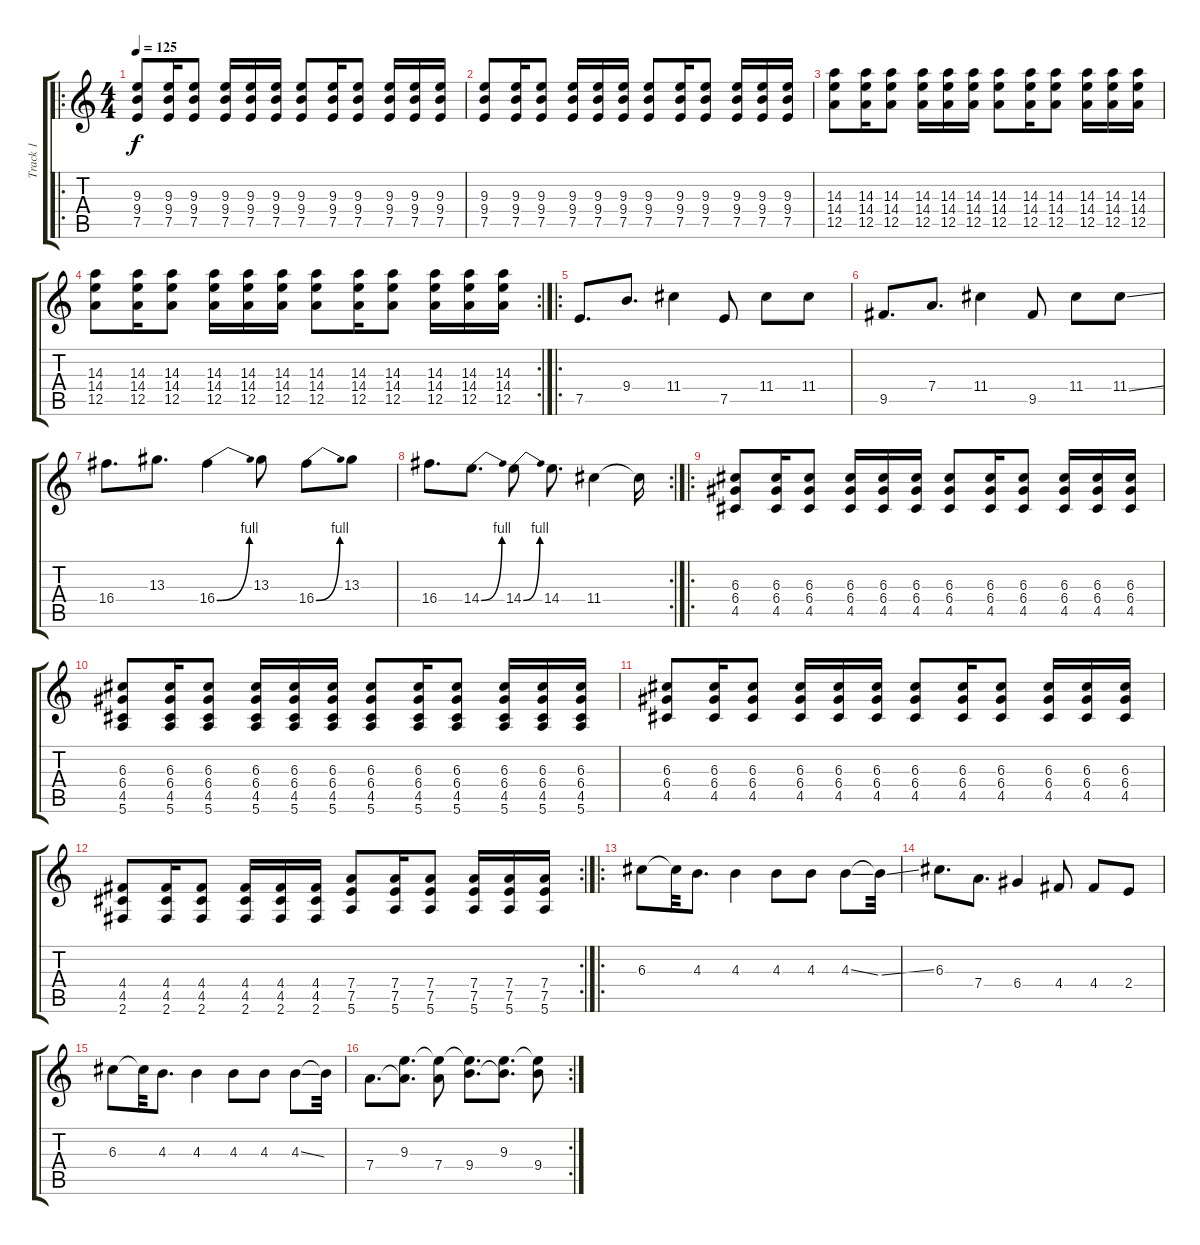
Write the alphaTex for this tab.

\track ("Track 1" "Track 1") {instrument distortionguitar}
\staff {score tabs}
\tuning (E4 B3 G3 D3 A2 E2) {hide}
\ro
\ts (4 4)
\tempo 125
\clef g2
\ks c
(9.3 9.4 7.5).8{dy f} (9.3 9.4 7.5).16 (9.3 9.4 7.5).8 (9.3 9.4 7.5).16 (9.3 9.4 7.5).16 (9.3 9.4 7.5).16 (9.3 9.4 7.5).8 (9.3 9.4 7.5).16 (9.3 9.4 7.5).8 (9.3 9.4 7.5).16 (9.3 9.4 7.5).16 (9.3 9.4 7.5).16 |
(9.3 9.4 7.5).8 (9.3 9.4 7.5).16 (9.3 9.4 7.5).8 (9.3 9.4 7.5).16 (9.3 9.4 7.5).16 (9.3 9.4 7.5).16 (9.3 9.4 7.5).8 (9.3 9.4 7.5).16 (9.3 9.4 7.5).8 (9.3 9.4 7.5).16 (9.3 9.4 7.5).16 (9.3 9.4 7.5).16 |
(14.3 14.4 12.5).8 (14.3 14.4 12.5).16 (14.3 14.4 12.5).8 (14.3 14.4 12.5).16 (14.3 14.4 12.5).16 (14.3 14.4 12.5).16 (14.3 14.4 12.5).8 (14.3 14.4 12.5).16 (14.3 14.4 12.5).8 (14.3 14.4 12.5).16 (14.3 14.4 12.5).16 (14.3 14.4 12.5).16 |
\rc 2
(14.3 14.4 12.5).8 (14.3 14.4 12.5).16 (14.3 14.4 12.5).8 (14.3 14.4 12.5).16 (14.3 14.4 12.5).16 (14.3 14.4 12.5).16 (14.3 14.4 12.5).8 (14.3 14.4 12.5).16 (14.3 14.4 12.5).8 (14.3 14.4 12.5).16 (14.3 14.4 12.5).16 (14.3 14.4 12.5).16 |
\ro
7.5.8{d} 9.4.8{d} 11.4.4 7.5.8 11.4.8 11.4.8 |
9.5.8{d} 7.4.8{d} 11.4.4 9.5.8 11.4.8 11.4{ss}.8 |
16.4.8{d} 13.3.8{d} 16.4{be (bend 0 0 60 4)}.4 13.3.8 16.4{be (bend 0 0 60 4)}.8 13.3.8 |
\rc 2
16.4.8{d} 14.4{be (bend 0 0 60 4)}.8{d} 14.4{be (bend 0 0 60 4)}.8 14.4.8{d} 11.4.4 11.4{t}.16 |
\ro
(6.3 6.4 4.5).8 (6.3 6.4 4.5).16 (6.3 6.4 4.5).8 (6.3 6.4 4.5).16 (6.3 6.4 4.5).16 (6.3 6.4 4.5).16 (6.3 6.4 4.5).8 (6.3 6.4 4.5).16 (6.3 6.4 4.5).8 (6.3 6.4 4.5).16 (6.3 6.4 4.5).16 (6.3 6.4 4.5).16 |
(6.3 6.4 4.5 5.6).8 (6.3 6.4 4.5 5.6).16 (6.3 6.4 4.5 5.6).8 (6.3 6.4 4.5 5.6).16 (6.3 6.4 4.5 5.6).16 (6.3 6.4 4.5 5.6).16 (6.3 6.4 4.5 5.6).8 (6.3 6.4 4.5 5.6).16 (6.3 6.4 4.5 5.6).8 (6.3 6.4 4.5 5.6).16 (6.3 6.4 4.5 5.6).16 (6.3 6.4 4.5 5.6).16 |
(6.3 6.4 4.5).8 (6.3 6.4 4.5).16 (6.3 6.4 4.5).8 (6.3 6.4 4.5).16 (6.3 6.4 4.5).16 (6.3 6.4 4.5).16 (6.3 6.4 4.5).8 (6.3 6.4 4.5).16 (6.3 6.4 4.5).8 (6.3 6.4 4.5).16 (6.3 6.4 4.5).16 (6.3 6.4 4.5).16 |
\rc 2
(4.4 4.5 2.6).8 (4.4 4.5 2.6).16 (4.4 4.5 2.6).8 (4.4 4.5 2.6).16 (4.4 4.5 2.6).16 (4.4 4.5 2.6).16 (7.4 7.5 5.6).8 (7.4 7.5 5.6).16 (7.4 7.5 5.6).8 (7.4 7.5 5.6).16 (7.4 7.5 5.6).16 (7.4 7.5 5.6).16 |
\ro
6.3.8 6.3{t}.32 4.3.8{d} 4.3.4 4.3.8 4.3.8 4.3{ss}.8 4.3{ss t}.32 |
6.3.8{d} 7.4.8{d} 6.4.4 4.4.8 4.4.8 2.4.8 |
6.3.8 6.3{t}.32 4.3.8{d} 4.3.4 4.3.8 4.3.8 4.3{ss}.8 4.3{t}.32 |
\rc 2
7.4.8{d} (9.3 7.4{t}).8{d} (9.3{t} 7.4).8 (9.3{t} 9.4).8{d} (9.3 9.4{t}).8{d} (9.3{t} 9.4).8
